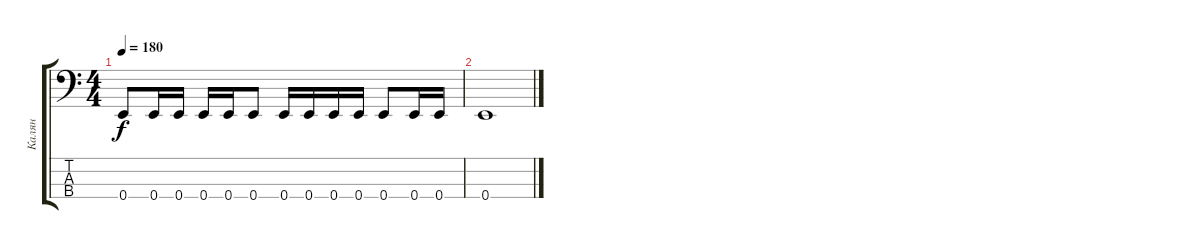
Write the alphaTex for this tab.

\track ("Калян" "Калян") {instrument slapbass1}
\staff {score tabs}
\tuning (G2 D2 A1 E1) {hide}
\ts (4 4)
\tempo 180
\clef f4
\ks c
0.4.8{dy f} 0.4.16 0.4.16 0.4.16 0.4.16 0.4.8 0.4.16 0.4.16 0.4.16 0.4.16 0.4.8 0.4.16 0.4.16 |
0.4.1
